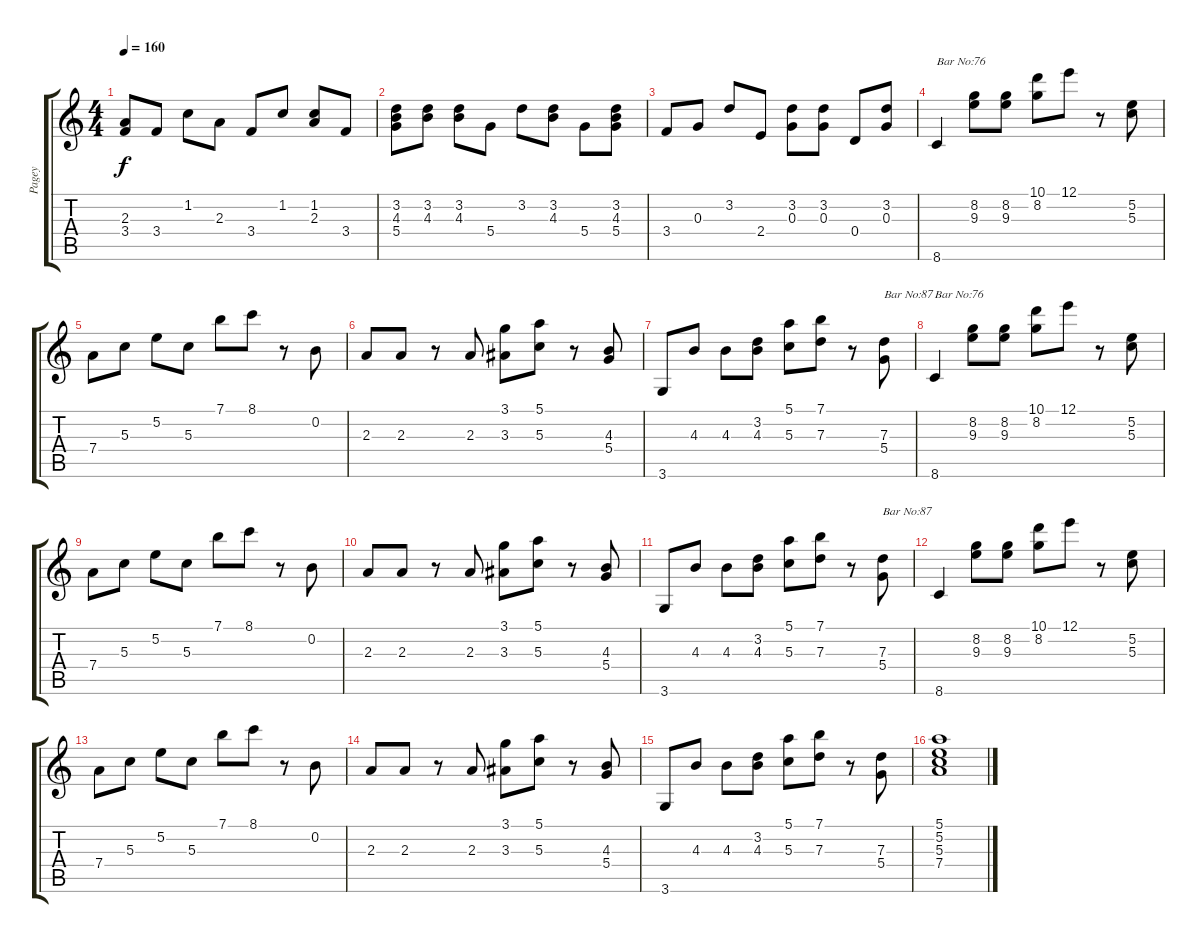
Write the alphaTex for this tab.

\track ("Pagey" "Pagey") {instrument electricguitarjazz}
\staff {score tabs}
\tuning (E4 B3 G3 D3 A2 E2) {hide}
\ts (4 4)
\tempo 160
\clef g2
\ks c
(2.3 3.4).8{dy f} 3.4.8 1.2.8 2.3.8 3.4.8 1.2.8 (1.2 2.3).8 3.4.8 |
(3.2 4.3 5.4).8 (3.2 4.3).8 (3.2 4.3).8 5.4.8 3.2.8 (3.2 4.3).8 5.4.8 (3.2 4.3 5.4).8 |
3.4.8 0.3.8 3.2.8 2.4.8 (3.2 0.3).8 (3.2 0.3).8 0.4.8 (3.2 0.3).8 |
8.6.4{txt "Bar No:76"} (8.2 9.3).8 (8.2 9.3).8 (10.1 8.2).8 12.1.8 r.8 (5.2 5.3).8 |
7.4.8 5.3.8 5.2.8 5.3.8 7.1.8 8.1.8 r.8 0.2.8 |
2.3.8 2.3.8 r.8 2.3.8 (3.1 3.3).8 (5.1 5.3).8 r.8 (4.3 5.4).8 |
3.6.8 4.3.8 4.3.8 (3.2 4.3).8 (5.1 5.3).8 (7.1 7.3).8 r.8 (7.3 5.4).8{txt "Bar No:87"} |
8.6.4{txt "Bar No:76"} (8.2 9.3).8 (8.2 9.3).8 (10.1 8.2).8 12.1.8 r.8 (5.2 5.3).8 |
7.4.8 5.3.8 5.2.8 5.3.8 7.1.8 8.1.8 r.8 0.2.8 |
2.3.8 2.3.8 r.8 2.3.8 (3.1 3.3).8 (5.1 5.3).8 r.8 (4.3 5.4).8 |
3.6.8 4.3.8 4.3.8 (3.2 4.3).8 (5.1 5.3).8 (7.1 7.3).8 r.8 (7.3 5.4).8{txt "Bar No:87"} |
8.6.4 (8.2 9.3).8 (8.2 9.3).8 (10.1 8.2).8 12.1.8 r.8 (5.2 5.3).8 |
7.4.8 5.3.8 5.2.8 5.3.8 7.1.8 8.1.8 r.8 0.2.8 |
2.3.8 2.3.8 r.8 2.3.8 (3.1 3.3).8 (5.1 5.3).8 r.8 (4.3 5.4).8 |
3.6.8 4.3.8 4.3.8 (3.2 4.3).8 (5.1 5.3).8 (7.1 7.3).8 r.8 (7.3 5.4).8 |
(5.1 5.2 5.3 7.4).1
